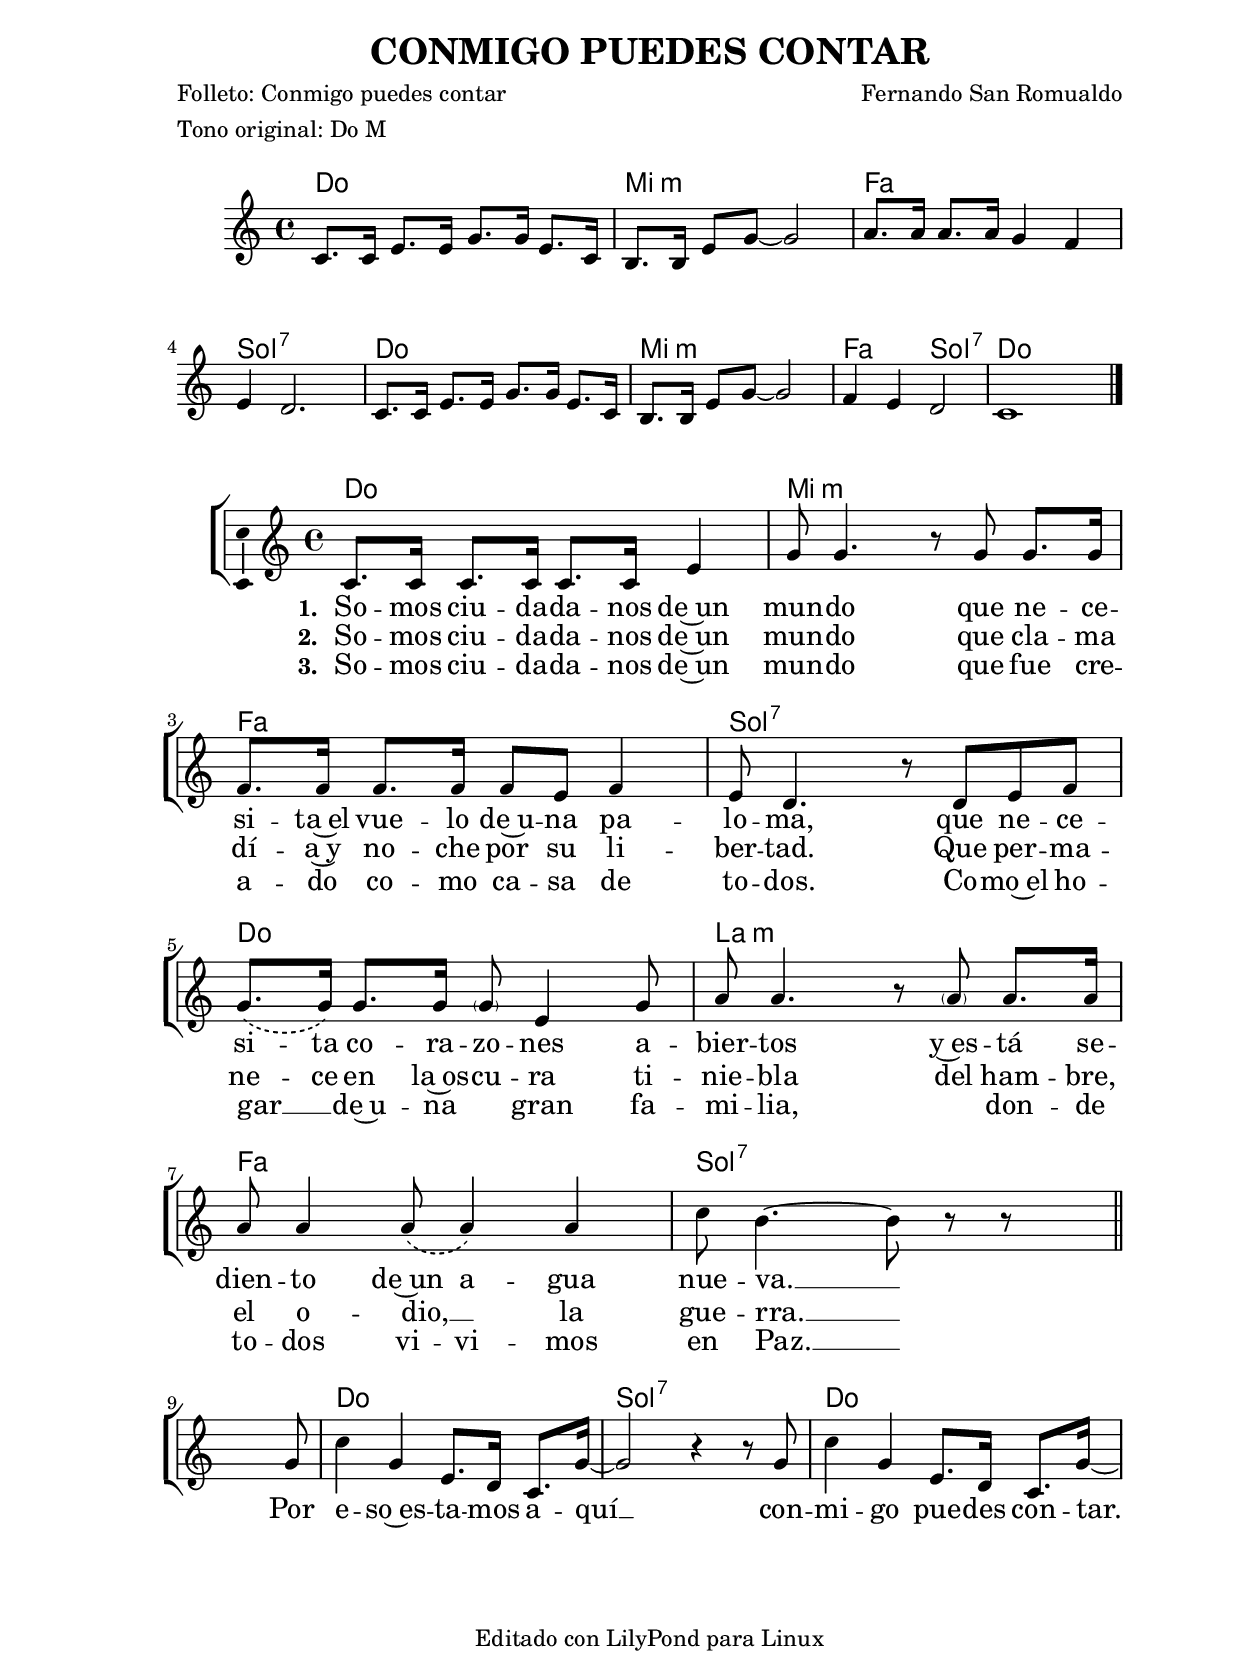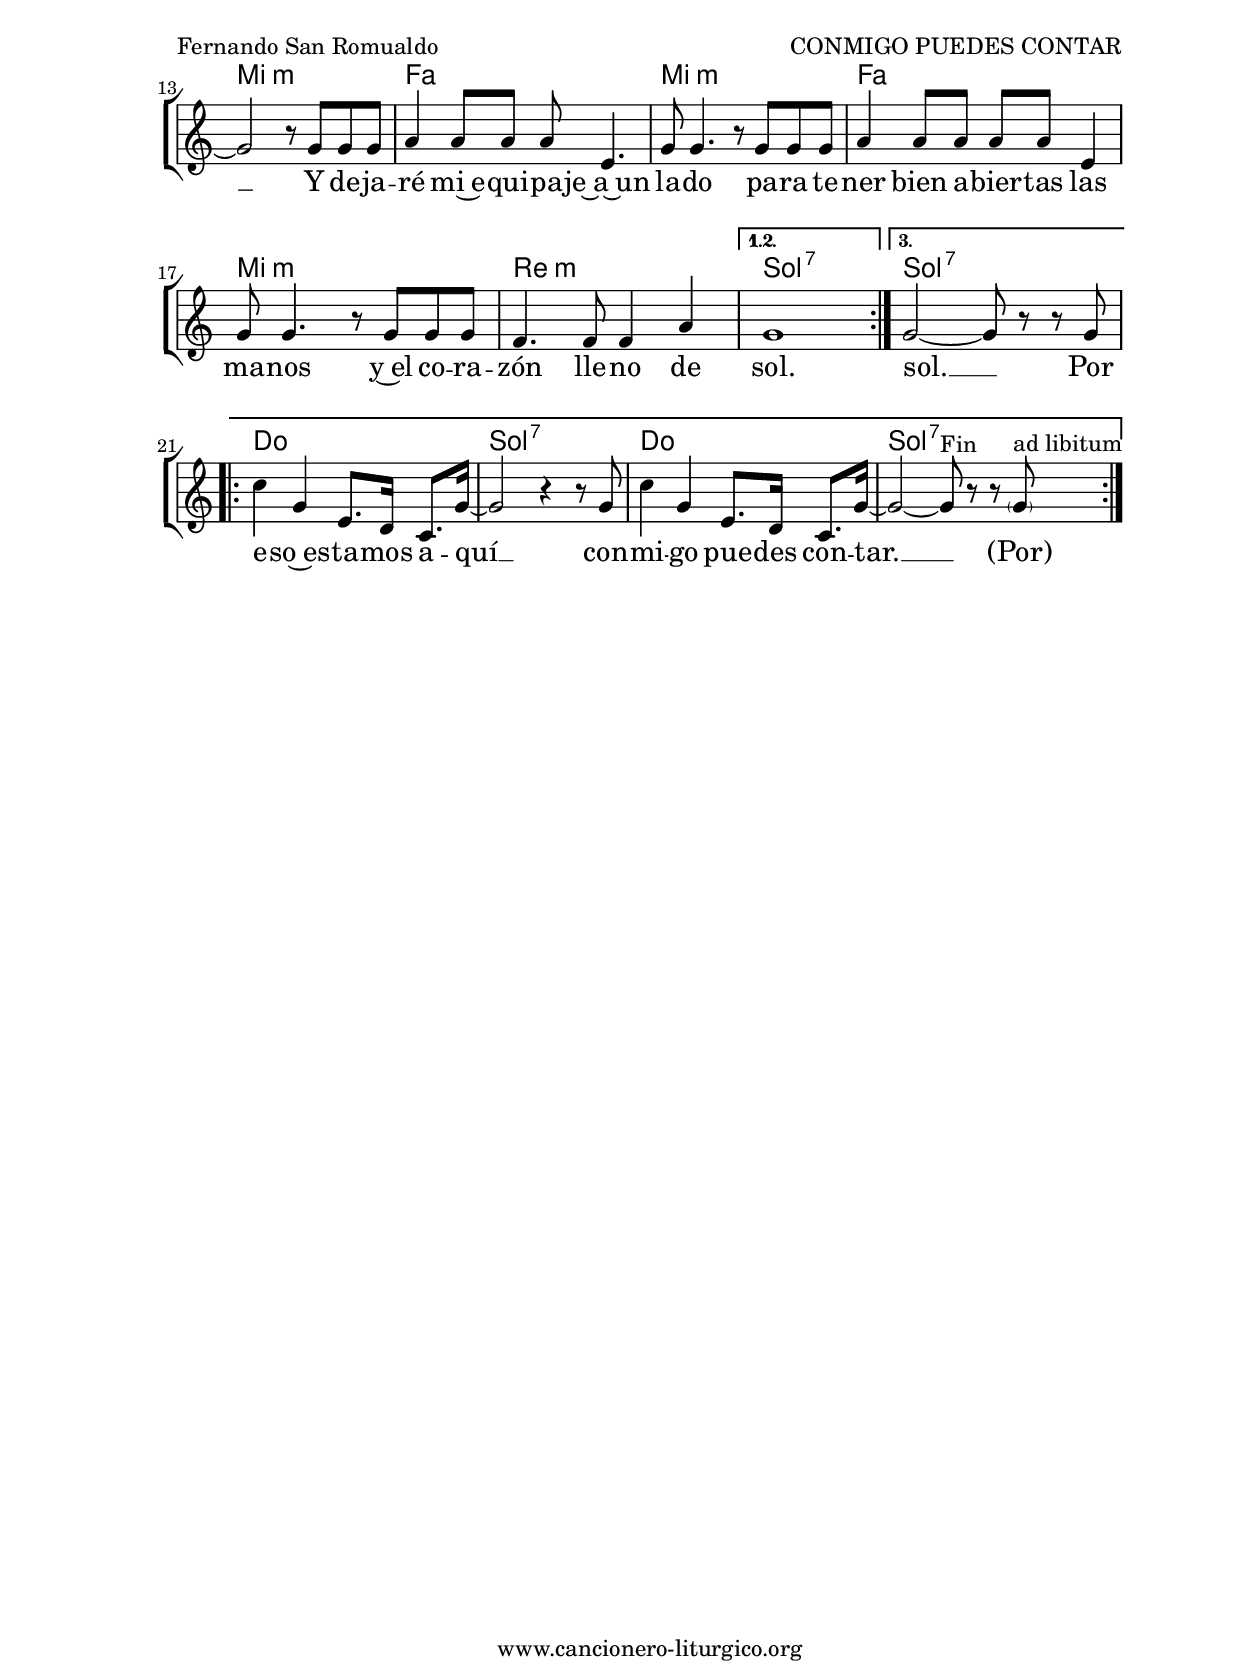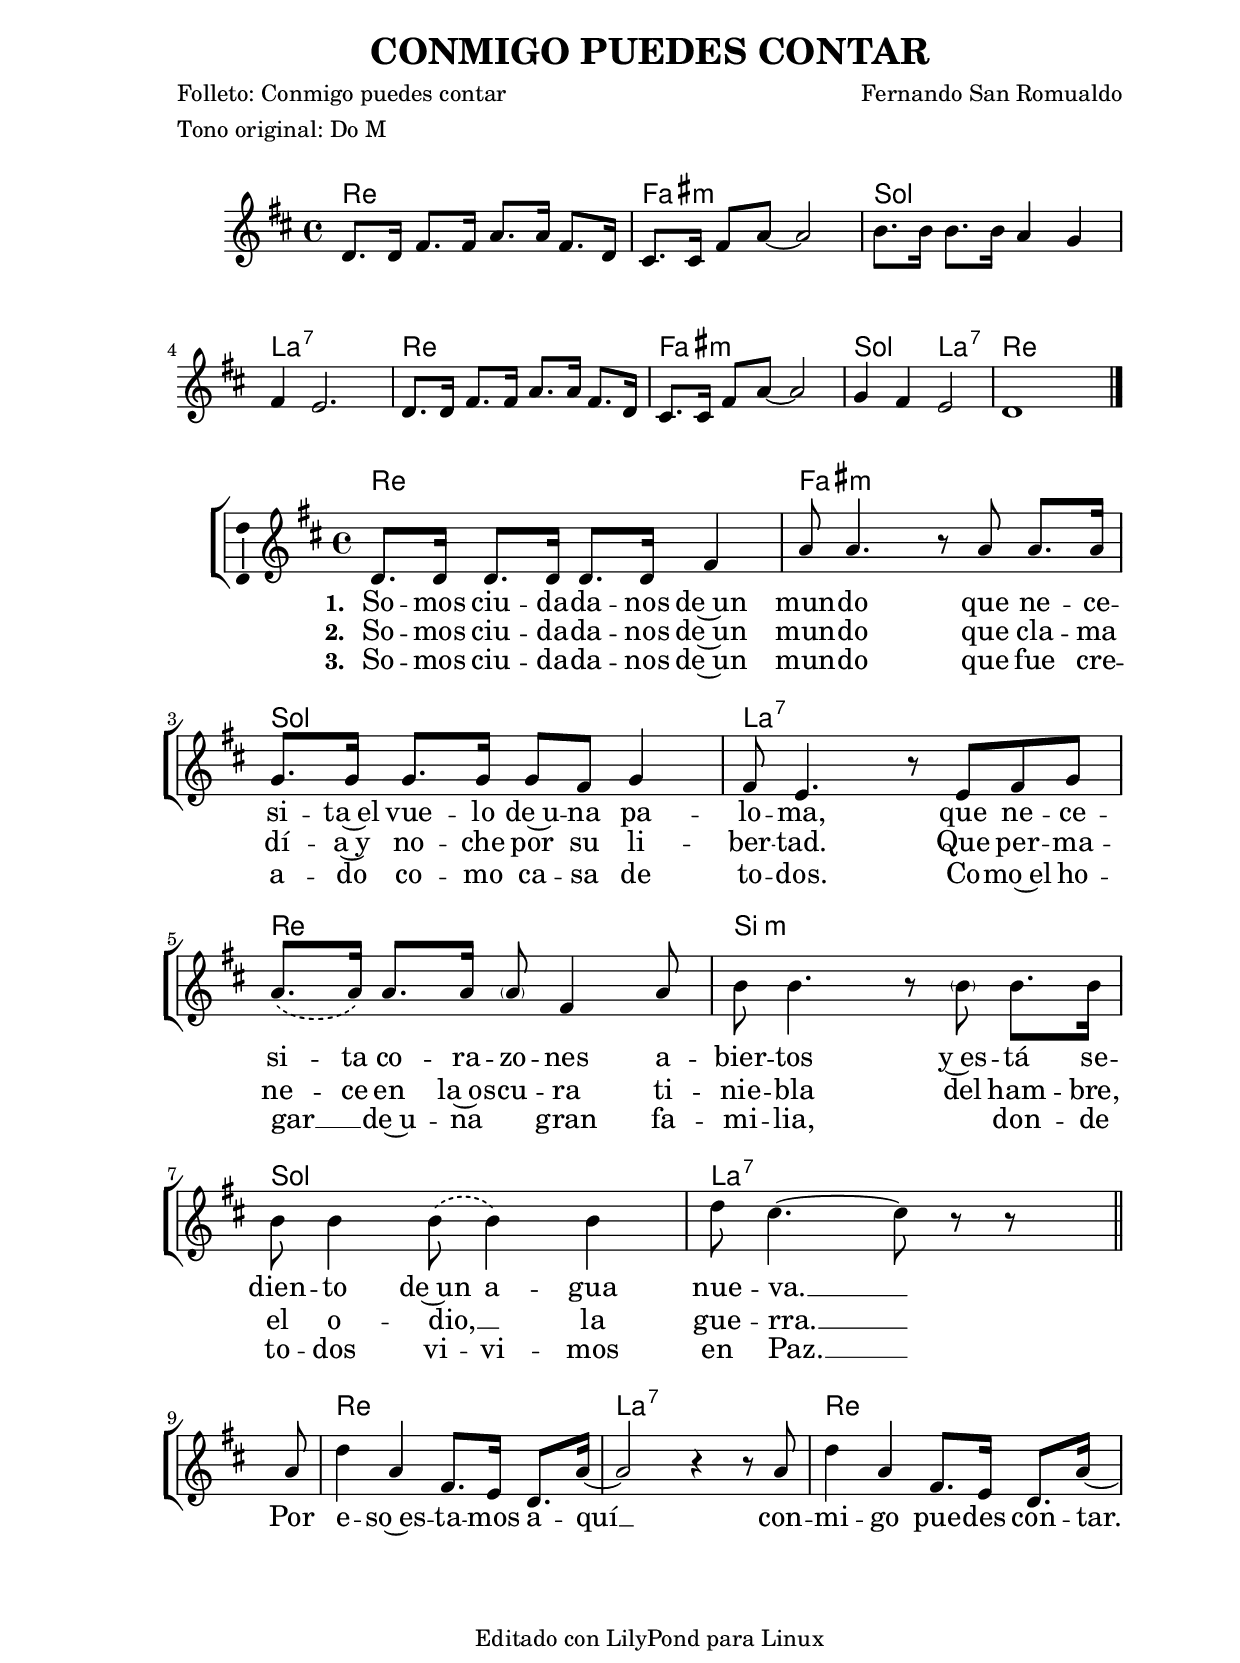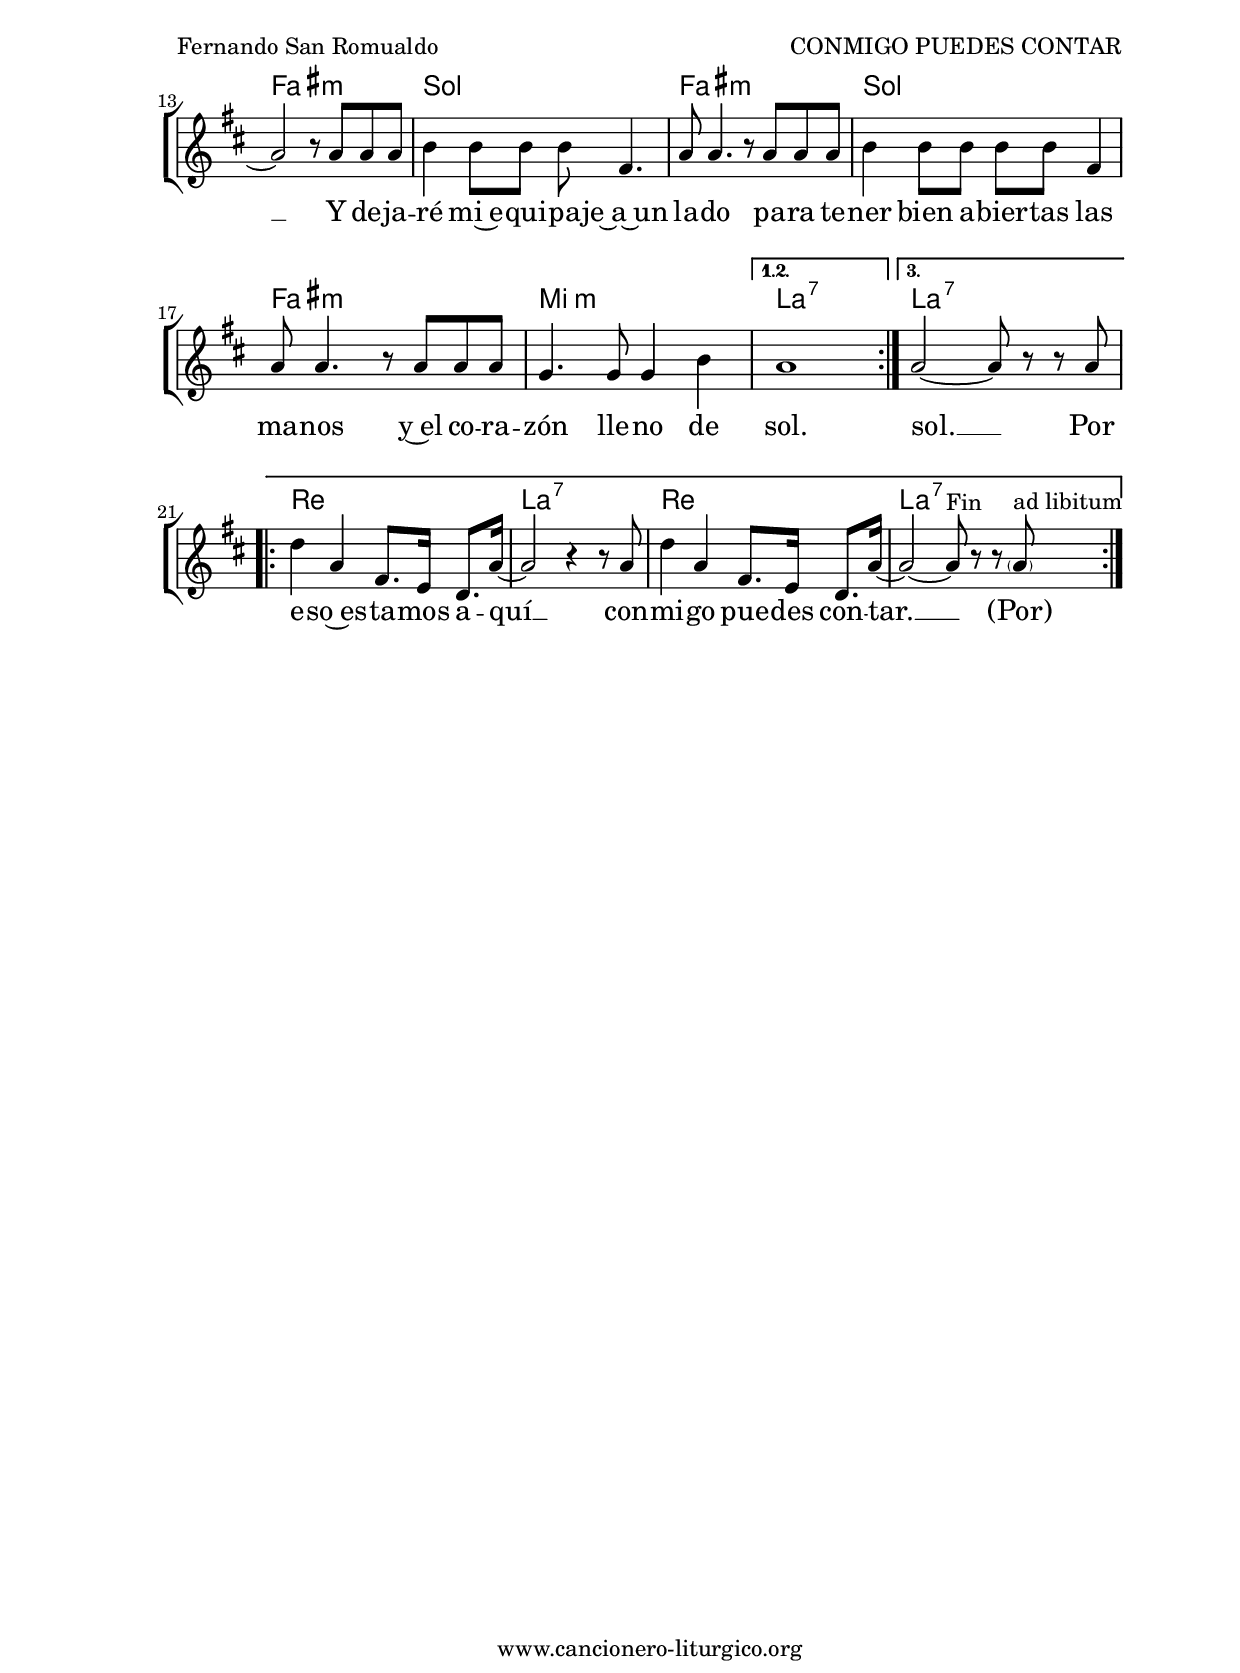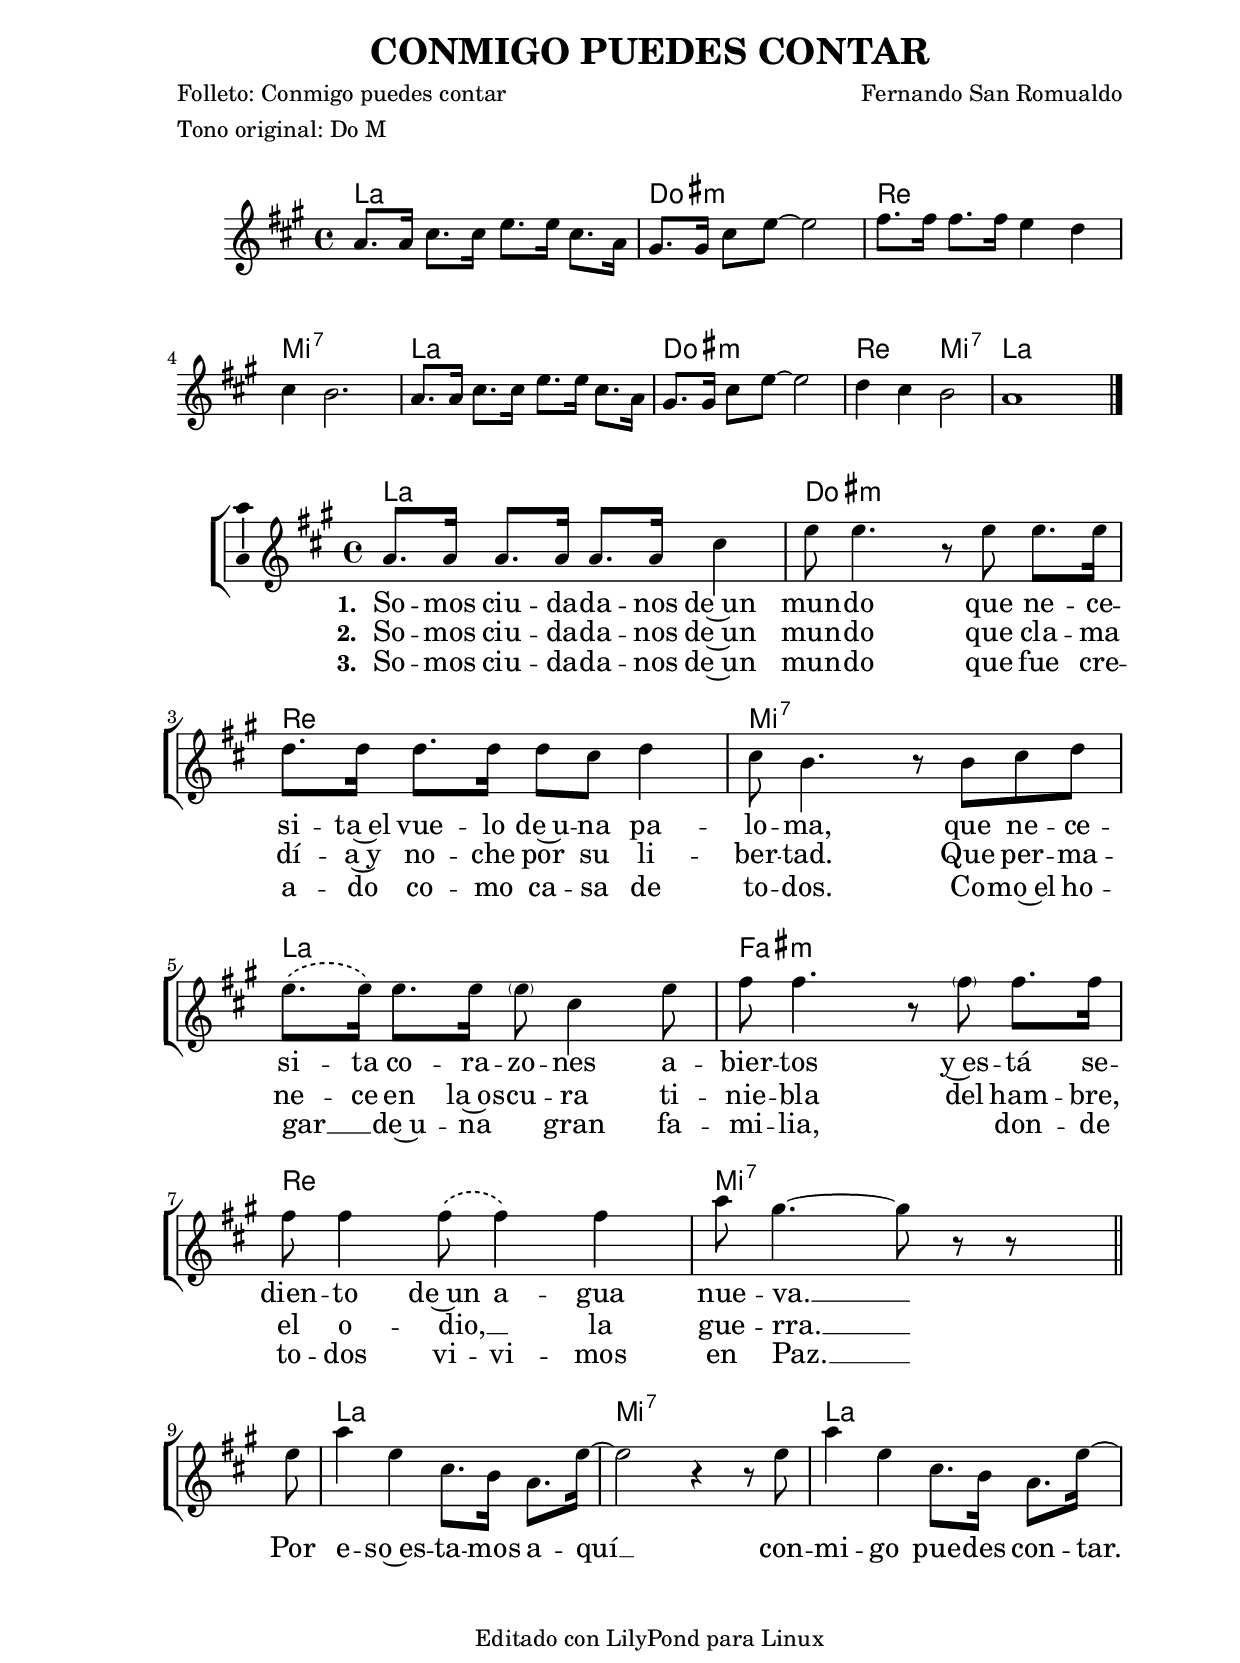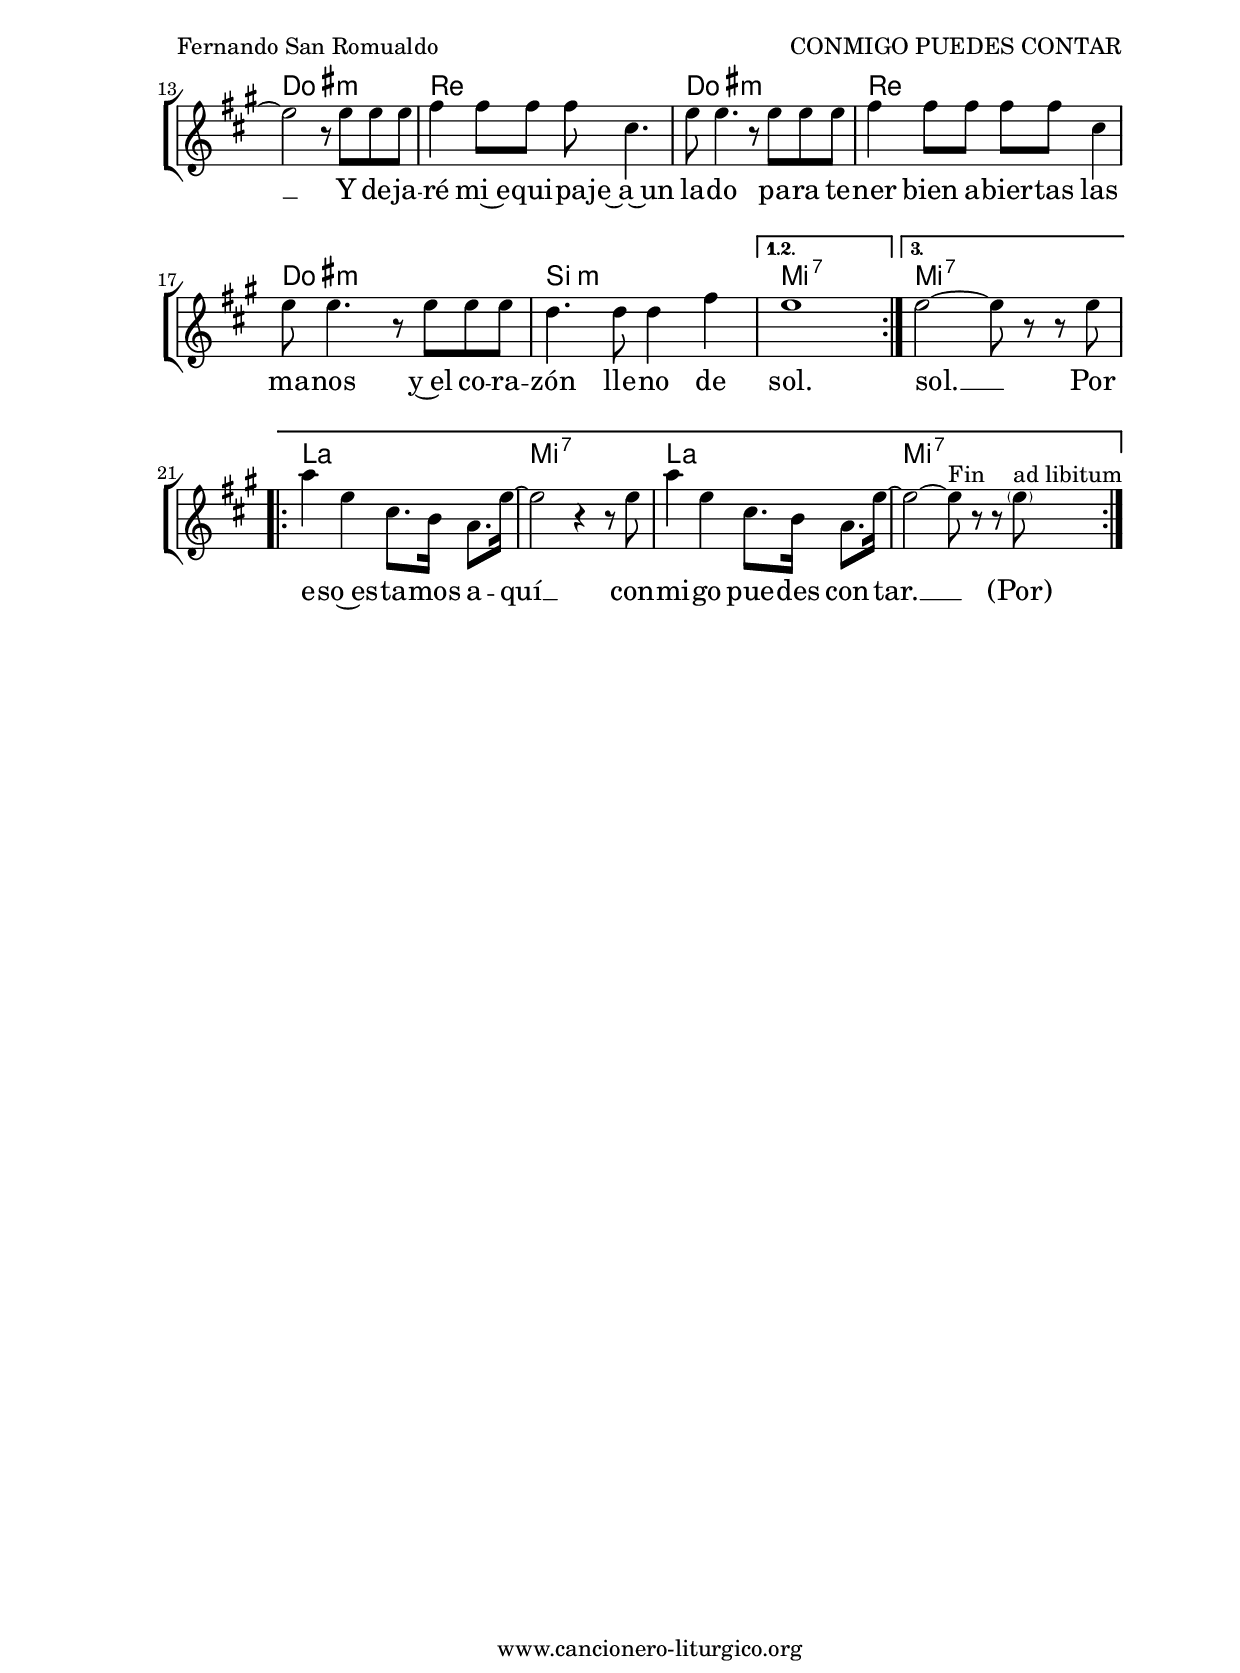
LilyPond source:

%
%para convertir .midi en .wav:
%timidity filename.midi -Ow -o finename.wav
%
%
%Para convertir de .wav a .mp3:
%lame -h -m j filename.wav
%
%
%para escuchar el midi:
%timidity nombrefichero.midi
%


%versión de lilypond para la que se ha escrito esta partitura:
\version "2.16.0"

	%Tamaño papel
	#(set-default-paper-size "a4")
	%Tamaño partitura
	#(set-global-staff-size 20)
	%No responde al pulsar sobre una nota
	#(ly:set-option 'point-and-click #f)

%parámetros del encabezamiento:
\header {
	title = "CONMIGO PUEDES CONTAR"
%	subtitle = "Somos ciudadanos de un mundo"
	subtitle = ""
	composer = "Fernando San Romualdo"
	poet = "Folleto: Conmigo puedes contar"
	meter = "Tono original: Do M"
	arranger = ""
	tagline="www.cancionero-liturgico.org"
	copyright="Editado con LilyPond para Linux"
	}

%parámetros asociados al papel:
\paper  {
	oddHeaderMarkup = \markup {\fill-line { \on-the-fly #not-first-page \fromproperty #'header:title \on-the-fly #not-first-page \fromproperty #'header:composer }}
	evenHeaderMarkup = \markup {\fill-line { \fromproperty #'header:composer \fromproperty #'header:title }}
	#(set-paper-size "a4")
	print-page-number = ##f
	first-page-number = 1
	print-first-page-number = ##f
%	head-separation = 3.0 \cm
	top-margin = 2.0 \cm
%%%	bottom-margin = 0.5\cm
	bottom-margin = 0.2\cm
	left-margin = 3.0 \cm
	line-width = 16.0 \cm 
	indent = 8\mm
	interscoreline = 2.\mm
	between-system-space = 15\mm
%	para que las partituras no llenen la hoja:
	ragged-bottom = ##t
%	idem para la última hoja:
	ragged-last-bottom = ##f
%	para que las partituras llenen el ancho del papel:
	ragged-last = ##f
	after-title-space = 2.5 \cm
%page-count=1
%system-count=8

	%Flexible Vertical Spacing
%	markup-markup-spacing =
%	#'((basic-distance . 15) (minimum-distance . 15) (padding . 3))
	markup-system-spacing =
	#'((basic-distance . 15) (minimum-distance . 15) (padding . 3))
	system-system-spacing =
	#'((basic-distance . 15) (minimum-distance . 15) (padding . 3))
	score-system-spacing =
	#'((basic-distance . 15) (minimum-distance . 15) (padding . 5))
%	top-system-spacing = % header
%	#'((basic-distance . 8) (minimum-distance . 0) (padding . 0))
%	top-markup-spacing =
%	#'((basic-distance . 20) (minimum-distance . 20) (padding . 0))
	last-bottom-spacing = % footer
	#'((basic-distance . 5) (minimum-distance . 5) (padding . 0))
%	score-markup-spacing =
%	#'((basic-distance . 16) (minimum-distance . 13) (padding . 0))

	}


%parámetros que afectan a toda la partitura:
global =  {
	%clave de sol (G):
	\clef G
	%armadura:
%%%	\transpose c d
	\key c \major
	\tempo 4=130
	\set Score.tempoHideNote = ##t
	}


acordesintro = {
	\italianChords
	\chordmode {
%%%	\transpose c d
{

c2 s e:m s f s g:7 s c s e:m s f g:7 c s

}
}
}

melodiaintro = 

%%%	\transpose c d
{
	\relative c'{
	\time 4/4

c8. c16 e8. e16 g8. g16 e8. c16
b8. b16 e8 g~g2
a8. a16 a8. a16 g4 f
e4 d2.

c8. c16 e8. e16 g8. g16 e8. c16
b8. b16 e8 g~g2
f4 e d2
c1

\bar "|."
}
}

acordes = {
	\italianChords
	\chordmode {
%%%	\transpose c d
{

\repeat volta 3 {
c1 e:m f g:7 c a:m f g:7

s1
c1 g:7 c e:m f e:m f e:m d:m
}

\alternative
{
{
g1:7
}
{
g1:7
\repeat volta 2
{
c1 g:7 c g:7
}
}
}

	}
	}
}

melodia = 
%%%	\transpose c d
{
	\relative c'{
	\time 4/4

\phrasingSlurDashed

\repeat volta 3 {
c8. c16 c8. c16 c8. c16 e4
g8 g4. r8 g8 g8. g16
f8. f16 f8. f16 f8 e f4
e8 d4. r8 d8 e f

%fuerzo un break aquí para igualar cortes en partituras de piano, clarinete y saxofón
\break

g8. \(g16\) g8. g16 \parenthesize g8 e4 g8
a8 a4. r8 \parenthesize a8 a8. a16
a8 a4 a8 \(a4\) a4
c8 b4.~b8 r8 r8 s8

\bar "||"
\break

s2. s8 g8
c4 g e8. d16 c8. g'16~
g2 r4 r8 g8
c4 g e8. d16 c8. g'16~
g2 r8 g8 g g
a4 a8 a a e4.
g8 g4. r8 g8 g g
a4 a8 a a a e4
g8 g4. r8 g8 g g
f4. f8 f4 a
}

\alternative
{
{
g1
}
{
g2~g8 r8 r8 g8

\repeat volta 2 {
c4 g e8. d16 c8. g'16~
g2 r4 r8 g8
c4 g e8. d16 c8. g'16~
g2~g8^"Fin" r8 r8 \parenthesize g8^"ad libitum"
}
}
}

%%%\bar "|."
	}
	}


texto = \lyricmode {
\set stanza =#"1. " So -- mos ciu -- da -- da -- nos de~un mun -- do
que ne -- ce -- si -- ta~el vue -- lo de~u -- na pa -- lo -- ma,
que ne -- ce -- si -- ta co -- ra -- zo -- nes a -- bier -- tos
y~es -- tá se -- dien -- to de~un a -- gua nue -- va. __

Por e -- so~es -- ta -- mos a -- quí __
con -- mi -- go pue -- des con -- tar. __
Y de -- ja -- ré mi~e -- qui -- pa -- je~a~un la -- do
pa -- ra te -- ner bien a -- bier -- tas las ma -- nos
y~el co -- ra -- zón lle -- no de
sol.

sol. __

Por e -- so~es -- ta -- mos a -- quí __
con -- mi -- go pue -- des con -- tar. __
(Por)

	}

textodos = \lyricmode {
\set stanza =#"2. " So -- mos ciu -- da -- da -- nos de~un mun -- do
que cla -- ma dí -- a~y no -- che por su li -- ber -- tad.
Que per -- ma -- ne -- ce en la~os -- cu -- ra ti -- nie -- bla
del ham -- bre, el o -- dio, __ _ la gue -- rra. __


	}

textotres = \lyricmode {
\set stanza =#"3. " So -- mos ciu -- da -- da -- nos de~un mun -- do
que fue cre -- a -- do co -- mo ca -- sa de to -- dos.
Co -- mo~el ho -- gar __ _ de~u -- na "  " gran fa -- mi -- lia,
"  " don -- de to -- dos vi -- vi -- mos en Paz. __

	}


acordesintroStaff = \context ChordNames = acordesintroStaff <<
	\set chordChanges = ##t
	\acordesintro
	>>

acordesStaff = \context ChordNames = acordesStaff <<
	\set chordChanges = ##t
	\acordes
	>>


vozintroStaff = \context Voice = vozintroStaff
<<
	\override Staff.StaffSymbol #'staff-space = #(magstep -0.35)
	\set Staff.midiInstrument = #"english horn"
	\set Staff.midiMinimumVolume = #0.7
	\set Staff.midiMaximumVolume = #0.9
	\global
	\melodiaintro
	>>

vozStaff = \context Voice = vozStaff
\with {\consists "Ambitus_engraver"}
<<
%	\set Staff.instrumentName = ""
%	\set Staff.shortInstrumentName = ""
%	\set Staff.midiInstrument = #"clarinet"
%	\set Staff.midiInstrument = #"cello"
%	\set Staff.midiInstrument = #"flute"
	\set Staff.midiInstrument = #"electric guitar (jazz)"
%	\set Staff.midiInstrument = #"english horn"
%	\set Staff.midiInstrument = #"violin"
%	\set Staff.midiInstrument = #"glockenspiel"
	\set Staff.midiMinimumVolume = #0.7
	\set Staff.midiMaximumVolume = #0.9
	\global
	\melodia
	>>

textoStaff = \context Lyrics = textoStaff <<
	\lyricsto vozStaff \texto
	>>

textodosStaff = \context Lyrics = textodosStaff <<
	\lyricsto vozStaff \textodos
	>>

textotresStaff = \context Lyrics = textotresStaff <<
	\lyricsto vozStaff \textotres
	>>

\book {
	\score {
		\context ChoirStaff {
%			\override StaffGroup.SystemStartBracket #'collapse-height = #1
%			\override Score.SystemStartBar #'collapse-height = #1
			<<
			\acordesintroStaff
			\vozintroStaff
			>>
			}
		\layout {
	    		\context {
				\Lyrics
				\override LyricText #'font-size = #2
				}
	   		 \context {
				\Score
				\override StaffSymbol #'staff-space = #(magstep +3)
				}
			}
		}
	\score {
		\context ChoirStaff {
			\override StaffGroup.SystemStartBracket #'collapse-height = #1
			\override Score.SystemStartBar #'collapse-height = #1
			<<
			\acordesStaff
			\vozStaff
			\textoStaff
			\textodosStaff
			\textotresStaff
			>>
			}
		\layout {
	    		\context {
				\Lyrics
				\override LyricText #'font-size = #2
				}
	   		 \context {
				\Score
				\override StaffSymbol #'staff-space = #(magstep +3)
				}
system-count=8
			}
		}
	\score {
		\unfoldRepeats
		\context ChoirStaff {
			<<
			\acordesintroStaff
			\vozintroStaff
			>>
			<<
			\acordesStaff
			\vozStaff
			>>
			}
		\midi {
	  		\context {
	  			\Score
				tempoWholesPerMinute = #(ly:make-moment 70 4)
				}
			}
		}
	}



#(define output-suffix "C")
\book {
	\score {
		\context ChoirStaff {
%			\override StaffGroup.SystemStartBracket #'collapse-height = #1
%			\override Score.SystemStartBar #'collapse-height = #1
\transpose c d
			<<
			\acordesintroStaff
			\vozintroStaff
			>>
			}
		\layout {
	    		\context {
				\Lyrics
				\override LyricText #'font-size = #2
				}
	   		 \context {
				\Score
				\override StaffSymbol #'staff-space = #(magstep +3)
				}
			}
		}
	\score {
		\context ChoirStaff {
			\override StaffGroup.SystemStartBracket #'collapse-height = #1
			\override Score.SystemStartBar #'collapse-height = #1
\transpose c d
			<<
			\acordesStaff
			\vozStaff
			\textoStaff
			\textodosStaff
			\textotresStaff
			>>
			}
		\layout {
	    		\context {
				\Lyrics
				\override LyricText #'font-size = #2
				}
	   		 \context {
				\Score
				\override StaffSymbol #'staff-space = #(magstep +3)
				}
system-count=8
			}
		}
	}

#(define output-suffix "S")
\book {
	\score {
		\context ChoirStaff {
%			\override StaffGroup.SystemStartBracket #'collapse-height = #1
%			\override Score.SystemStartBar #'collapse-height = #1
\transpose c a
			<<
			\acordesintroStaff
			\vozintroStaff
			>>
			}
		\layout {
	    		\context {
				\Lyrics
				\override LyricText #'font-size = #2
				}
	   		 \context {
				\Score
				\override StaffSymbol #'staff-space = #(magstep +3)
				}
			}
		}
	\score {
		\context ChoirStaff {
			\override StaffGroup.SystemStartBracket #'collapse-height = #1
			\override Score.SystemStartBar #'collapse-height = #1
\transpose c a
			<<
			\acordesStaff
			\vozStaff
			\textoStaff
			\textodosStaff
			\textotresStaff
			>>
			}
		\layout {
	    		\context {
				\Lyrics
				\override LyricText #'font-size = #2
				}
	   		 \context {
				\Score
				\override StaffSymbol #'staff-space = #(magstep +3)
				}
system-count=8
			}
		}
	}


